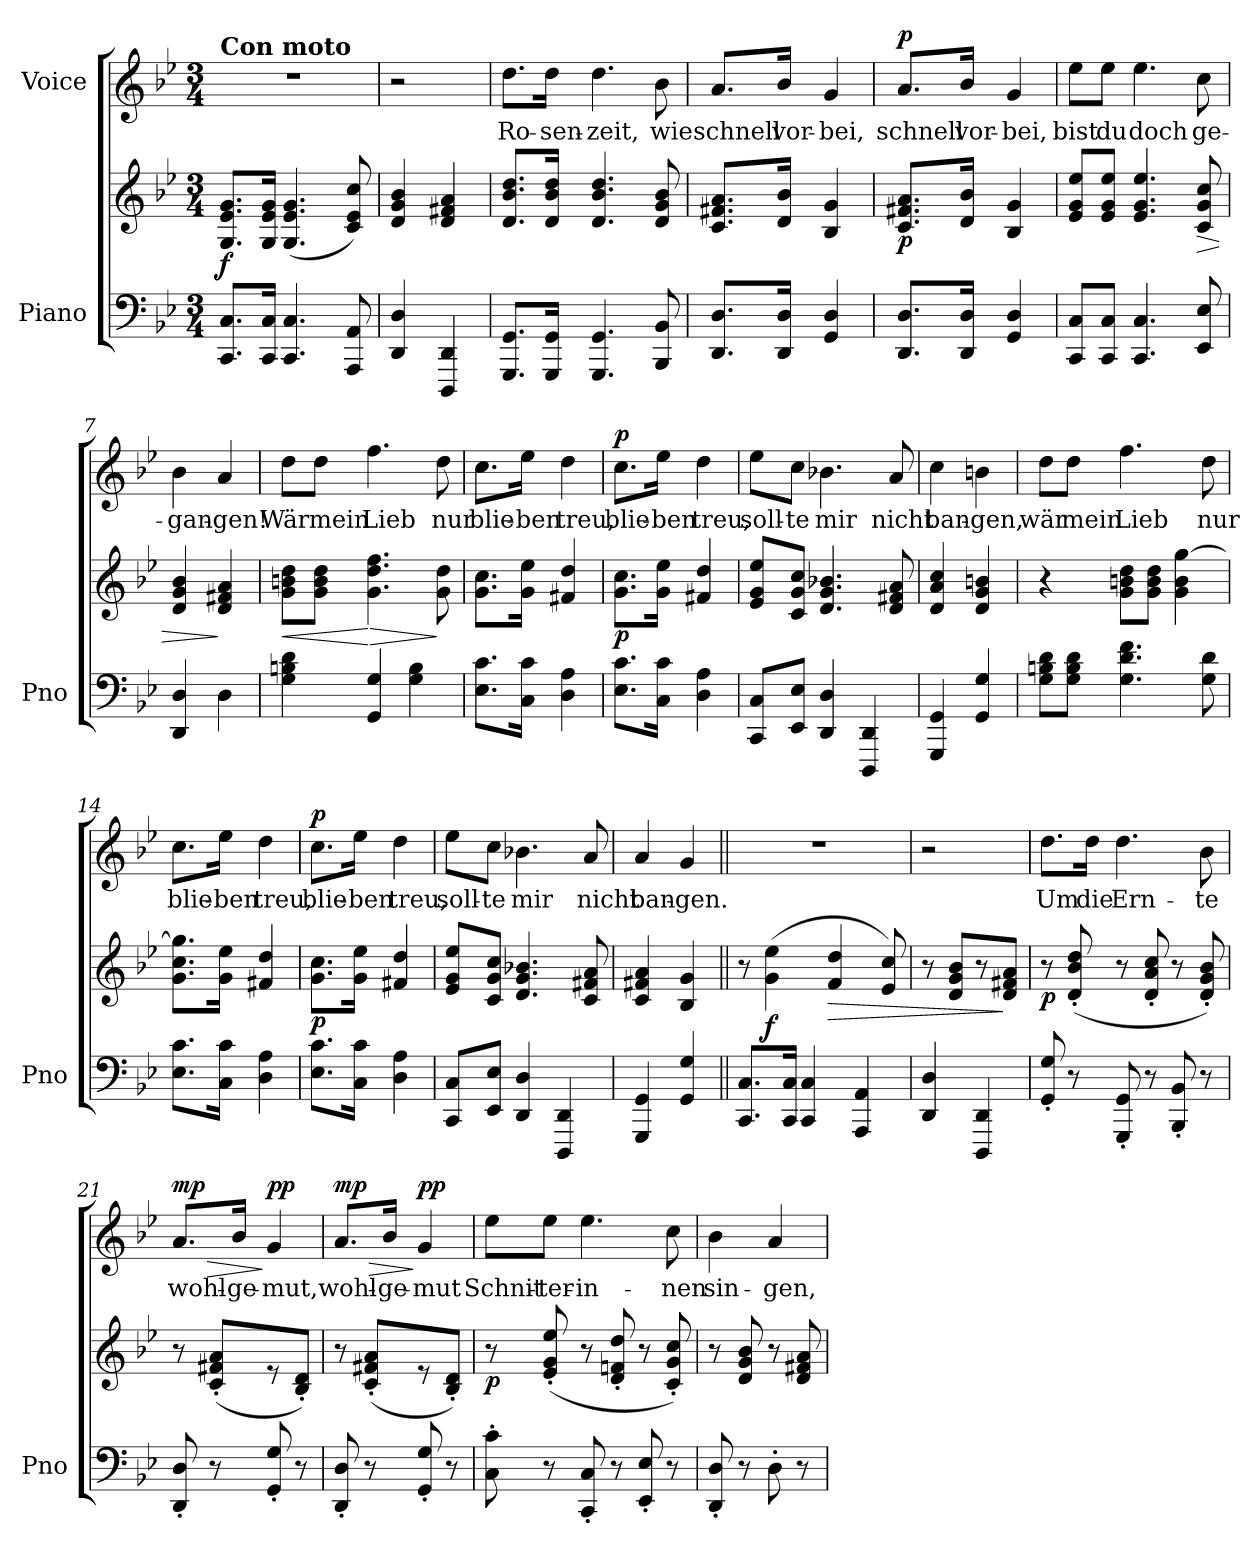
**kern	**kern	**dynam	**kern	**text	**dynam
*part2	*part2	*part2	*part1	*part1	*part1
*staff3	*staff2	*staff2/3	*staff1	*staff1	*staff1
*I"Piano	*	*	*I"Voice	*	*
*I'Pno	*	*	*	*	*
*clefF4	*clefG2	*	*clefG2	*	*
*k[b-e-]	*k[b-e-]	*	*k[b-e-]	*	*
*M3/4	*M3/4	*	*M3/4	*	*
=1	=1	=1	=1	=1	=1
!	!	!	!LO:TX:a:B:t=Con moto	!	!
!	!	!LO:DY:a=2	!	!	!
8.CC/ 8.C/L	8.G/ 8.e-/ 8.g/L	f	2.r	.	.
16CC/ 16C/Jk	16G/ 16e-/ 16g/Jk	.	.	.	.
4.CC/ 4.C/	(>4.G/ 4.e-/ 4.g/	.	.	.	.
8AAA/ 8AA/	8c/ 8e-/ 8cc/)	.	.	.	.
=2	=2	=2	=2	=2	=2
4DD/ 4D/	4d/ 4g/ 4b-/	.	2r	.	.
4DDD/ 4DD/	4d/ 4f#X/ 4a/	.	.	.	.
=3	=3	=3	=3	=3	=3
!	!	!LO:DY:b	!	!LO:LY:b	!
!	!	!LO:DY:n=1:b	!	!	!LO:DY:a
!	!	!	!	!	!LO:DY:n=1:a
8.GGG/ 8.GG/L	8.d/ 8.b-/ 8.dd/L	other-dynamics f	8.dd\L	Ro-	other-dynamics f
!	!	!	!	!LO:LY:b	!
16GGG/ 16GG/Jk	16d/ 16b-/ 16dd/Jk	.	16dd\Jk	-sen-	.
!	!	!	!	!LO:LY:b	!
4.GGG/ 4.GG/	4.d/ 4.b-/ 4.dd/	.	4.dd\	-zeit,	.
!	!	!	!	!LO:LY:b	!
8BBB-/ 8BB-/	8d/ 8g/ 8b-/	.	8b-\	wie	.
=4	=4	=4	=4	=4	=4
!	!	!	!	!LO:LY:b	!
8.DD/ 8.D/L	8.c/ 8.f#X/ 8.a/L	.	8.a/L	schnell	.
!	!	!	!	!LO:LY:b	!
16DD/ 16D/Jk	16d/ 16b-/Jk	.	16b-/Jk	vor-	.
!	!	!	!	!LO:LY:b	!
4GG/ 4D/	4B-/ 4g/	.	4g/	-bei,	.
!!LO:LB:g=z
=5	=5	=5	=5	=5	=5
!	!	!LO:DY:b	!	!LO:LY:b	!LO:DY:a
8.DD/ 8.D/L	8.c/ 8.f#X/ 8.a/L	p	8.a/L	schnell	p
!	!	!	!	!LO:LY:b	!
16DD/ 16D/Jk	16d/ 16b-/Jk	.	16b-/Jk	vor-	.
!	!	!	!	!LO:LY:b	!
4GG/ 4D/	4B-/ 4g/	.	4g/	-bei,	.
=6	=6	=6	=6	=6	=6
!	!	!LO:DY:b	!	!LO:LY:b	!
!	!	!LO:DY:n=1:b	!	!	!LO:DY:a
!	!	!	!	!	!LO:DY:n=1:a
8CC/ 8C/L	8e-/ 8g/ 8ee-/L	other-dynamics f	8ee-\L	bist	other-dynamics f
!	!	!	!	!LO:LY:b	!
8CC/ 8C/J	8e-/ 8g/ 8ee-/J	.	8ee-\J	du	.
!	!	!	!	!LO:LY:b	!
4.CC/ 4.C/	4.e-/ 4.g/ 4.ee-/	.	4.ee-\	doch	.
!	!	!LO:HP:b	!	!LO:LY:b	!
8EE-/ 8E-/	8c/ 8g/ 8cc/	>	8cc\	ge-	.
=7	=7	=7	=7	=7	=7
!	!	!	!	!LO:LY:b	!
4DD/ 4D/	4d/ 4g/ 4b-/	.	4b-\	-gan-	.
!	!	!	!	!LO:LY:b	!
4D\	4d/ 4f#X/ 4a/	]	4a/	-gen!	.
=8	=8	=8	=8	=8	=8
!	!	!LO:HP:b	!	!LO:LY:b	!
4G\ 4Bn\ 4d\	8g\ 8bn\ 8dd\L	<	8dd\L	Wär	.
!	!	!	!	!LO:LY:b	!
.	8g\ 8b\ 8dd\J	.	8dd\J	mein	.
!	!	!LO:HP:n=1:b	!	!LO:LY:b	!
4GG/ 4G/	4.g\ 4.dd\ 4.ff\	[ >	4.ff\	Lieb	.
4G\ 4B\	.	.	.	.	.
!	!	!	!	!LO:LY:b	!
.	8g\ 8dd\	]	8dd\	nur	.
!!LO:LB:g=z
=9	=9	=9	=9	=9	=9
!	!	!	!	!LO:LY:b	!
8.E-\ 8.c\L	8.g\ 8.cc\L	.	8.cc\L	blie-	.
!	!	!	!	!LO:LY:b	!
16C\ 16c\Jk	16g\ 16ee-\Jk	.	16ee-\Jk	-ben	.
!	!	!	!	!LO:LY:b	!
4D\ 4A\	4f#X/ 4dd/	.	4dd\	treu,	.
=10	=10	=10	=10	=10	=10
!	!	!LO:DY:b	!	!LO:LY:b	!LO:DY:a
8.E-\ 8.c\L	8.g\ 8.cc\L	p	8.cc\L	blie-	p
!	!	!	!	!LO:LY:b	!
16C\ 16c\Jk	16g\ 16ee-\Jk	.	16ee-\Jk	-ben	.
!	!	!	!	!LO:LY:b	!
4D\ 4A\	4f#X/ 4dd/	.	4dd\	treu,	.
=11	=11	=11	=11	=11	=11
!	!	!LO:DY:b	!	!LO:LY:b	!
!	!	!LO:DY:n=1:b	!	!	!LO:DY:a
!	!	!	!	!	!LO:DY:n=1:a
8CC/ 8C/L	8e-/ 8g/ 8ee-/L	other-dynamics f	8ee-\L	soll-	other-dynamics f
!	!	!	!	!LO:LY:b	!
8EE-/ 8E-/J	8c/ 8g/ 8cc/J	.	8cc\J	-te	.
!	!	!	!	!LO:LY:b	!
4DD/ 4D/	4.d/ 4.g/ 4.b-X/	.	4.b-X\	mir	.
4DDD/ 4DD/	.	.	.	.	.
!	!	!	!	!LO:LY:b	!
.	8d/ 8f#X/ 8a/	.	8a/	nicht	.
=12	=12	=12	=12	=12	=12
!	!	!	!	!LO:LY:b	!
4GGG/ 4GG/	4d/ 4a/ 4cc/	.	4cc\	ban-	.
!	!	!	!	!LO:LY:b	!
4GG/ 4G/	4d/ 4g/ 4bn/	.	4bn\	-gen,	.
=13	=13	=13	=13	=13	=13
!	!	!	!	!LO:LY:b	!
8G\ 8Bn\ 8d\L	4r	.	8dd\L	wär	.
!	!	!	!	!LO:LY:b	!
8G\ 8B\ 8d\J	.	.	8dd\J	mein	.
!	!	!	!	!LO:LY:b	!
4.G\ 4.d\ 4.f\	8g\ 8bn\ 8dd\L	.	4.ff\	Lieb	.
.	8g\ 8b\ 8dd\J	.	.	.	.
.	4g\ 4b\ [4gg\	.	.	.	.
!	!	!	!	!LO:LY:b	!
8G\ 8d\	.	.	8dd\	nur	.
!!LO:PB:g=z
=14	=14	=14	=14	=14	=14
!	!	!	!	!LO:LY:b	!
8.E-\ 8.c\L	8.g\ 8.cc\ 8.gg\]L	.	8.cc\L	blie-	.
!	!	!	!	!LO:LY:b	!
16C\ 16c\Jk	16g\ 16ee-\Jk	.	16ee-\Jk	-ben	.
!	!	!	!	!LO:LY:b	!
4D\ 4A\	4f#X/ 4dd/	.	4dd\	treu,	.
=15	=15	=15	=15	=15	=15
!	!	!LO:DY:b	!	!LO:LY:b	!LO:DY:a
8.E-\ 8.c\L	8.g\ 8.cc\L	p	8.cc\L	blie-	p
!	!	!	!	!LO:LY:b	!
16C\ 16c\Jk	16g\ 16ee-\Jk	.	16ee-\Jk	-ben	.
!	!	!	!	!LO:LY:b	!
4D\ 4A\	4f#X/ 4dd/	.	4dd\	treu,	.
=16	=16	=16	=16	=16	=16
!	!	!LO:DY:b	!	!LO:LY:b	!
!	!	!LO:DY:n=1:b	!	!	!LO:DY:a
!	!	!	!	!	!LO:DY:n=1:a
8CC/ 8C/L	8e-/ 8g/ 8ee-/L	other-dynamics f	8ee-\L	soll-	other-dynamics f
!	!	!	!	!LO:LY:b	!
8EE-/ 8E-/J	8c/ 8g/ 8cc/J	.	8cc\J	-te	.
!	!	!	!	!LO:LY:b	!
4DD/ 4D/	4.d/ 4.g/ 4.b-X/	.	4.b-X\	mir	.
4DDD/ 4DD/	.	.	.	.	.
!	!	!	!	!LO:LY:b	!
.	8c/ 8f#X/ 8a/	.	8a/	nicht	.
=17	=17	=17	=17	=17	=17
!	!	!	!	!LO:LY:b	!
4GGG/ 4GG/	4c/ 4f#X/ 4a/	.	4a/	ban-	.
!	!	!	!	!LO:LY:b	!
4GG/ 4G/	4B-/ 4g/	.	4g/	-gen.	.
!!LO:PB:g=z
=18||	=18||	=18||	=18||	=18||	=18||
8.CC/ 8.C/L	8r	.	2.r	.	.
!	!	!LO:DY:b	!	!	!
.	(>4g\ 4ee-\	f	.	.	.
16CC/ 16C/Jk	.	.	.	.	.
4CC/ 4C/	.	.	.	.	.
!	!	!LO:HP:b	!	!	!
.	4f/ 4dd/	>	.	.	.
4AAA/ 4AA/	.	.	.	.	.
.	8e-/ 8cc/)	.	.	.	.
=19	=19	=19	=19	=19	=19
4DD/ 4D/	8r	.	2r	.	.
.	8d/ 8g/ 8b-/L	.	.	.	.
4DDD/ 4DD/	8r	.	.	.	.
.	8d/ 8f#X/ 8a/J	]	.	.	.
=20	=20	=20	=20	=20	=20
!	!	!LO:DY:b	!	!LO:LY:b	!
8GG/' 8G/'	8r	p	8.dd\L	Um	.
8r	(<8d/' 8b-/' 8dd/'	.	.	.	.
!	!	!	!	!LO:LY:b	!
.	.	.	16dd\Jk	die	.
!	!	!	!	!LO:LY:b	!
8GGG/' 8GG/'	8r	.	4.dd\	Ern-	.
8r	8d/' 8a/' 8cc/'	.	.	.	.
8BBB-/' 8BB-/'	8r	.	.	.	.
!	!	!	!	!LO:LY:b	!
8r	8d/' 8g/' 8b-/')	.	8b-\	-te	.
=21	=21	=21	=21	=21	=21
!	!	!	!	!LO:LY:b	!LO:HP:b
!	!	!	!	!	!LO:DY:n=1:a
8DD/' 8D/'	8r	.	8.a/L	wohl-	> mp
8r	(<8c/' 8f#X/' 8a/'L	.	.	.	.
!	!	!	!	!LO:LY:b	!
.	.	.	16b-/Jk	-ge-	.
!	!	!	!	!LO:LY:b	!LO:DY:n=2:a
8GG/' 8G/'	8r	.	4g/	-mut,	] pp
8r	8B-/' 8d/'J)	.	.	.	.
=22	=22	=22	=22	=22	=22
!	!	!	!	!LO:LY:b	!LO:HP:b
!	!	!	!	!	!LO:DY:n=1:a
8DD/' 8D/'	8r	.	8.a/L	wohl-	> mp
8r	(<8c/' 8f#X/' 8a/'L	.	.	.	.
!	!	!	!	!LO:LY:b	!
.	.	.	16b-/Jk	-ge-	.
!	!	!	!	!LO:LY:b	!LO:DY:n=2:a
8GG/' 8G/'	8r	.	4g/	-mut	] pp
8r	8B-/' 8d/'J)	.	.	.	.
!!LO:LB:g=z
=23	=23	=23	=23	=23	=23
!	!	!LO:DY:b	!	!LO:LY:b	!
8C\' 8c\'	8r	p	8ee-\L	Schnit-	.
!	!	!	!	!LO:LY:b	!
8r	(<8e-/' 8g/' 8ee-/'	.	8ee-\J	-ter-	.
!	!	!	!	!LO:LY:b	!
8CC/' 8C/'	8r	.	4.ee-\	-in-	.
8r	8d/' 8fn/' 8dd/'	.	.	.	.
8EE-/' 8E-/'	8r	.	.	.	.
!	!	!	!	!LO:LY:b	!
8r	8c/' 8g/' 8cc/')	.	8cc\	-nen	.
=24	=24	=24	=24	=24	=24
!	!	!	!	!LO:LY:b	!
8DD/' 8D/'	8r	.	4b-\	sin-	.
8r	8d/ 8g/ 8b-/	.	.	.	.
!	!	!	!	!LO:LY:b	!
8D'\	8r	.	4a/	-gen,	.
8r	8d/ 8f#X/ 8a/	.	.	.	.
=	=	=	=	=	=
*-	*-	*-	*-	*-	*-
